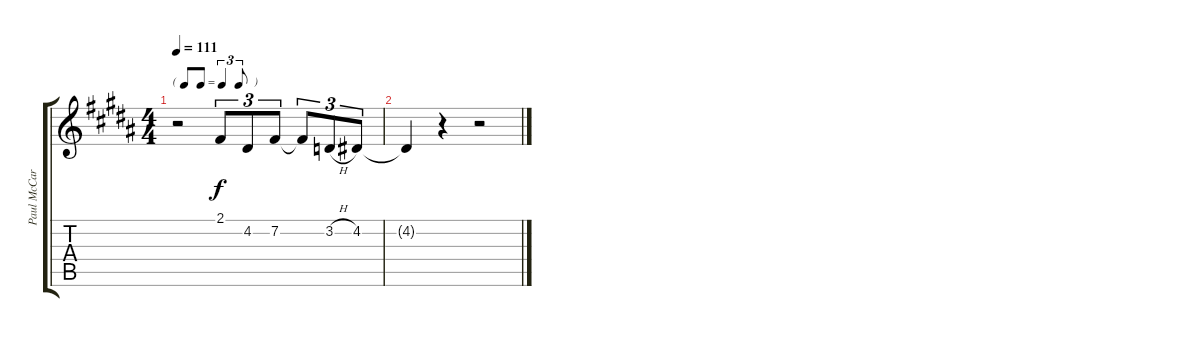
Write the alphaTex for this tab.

\track ("Paul McCartney - lead vocals" "Paul McCar") {instrument altosax}
\staff {score tabs}
\tuning (E4 B3 G3 D3 A2 E2) {hide}
\ts (4 4)
\tf triplet8th
\tempo 111
\clef g2
\ks b
r.2{dy f} 2.1.8{tu (3 2)} 4.2.8{tu (3 2)} 7.2.8{tu (3 2)} 7.2{t}.8{tu (3 2)} 3.2{h}.8{tu (3 2)} 4.2.8{tu (3 2)} |
4.2{t}.4 r.4 r.2
